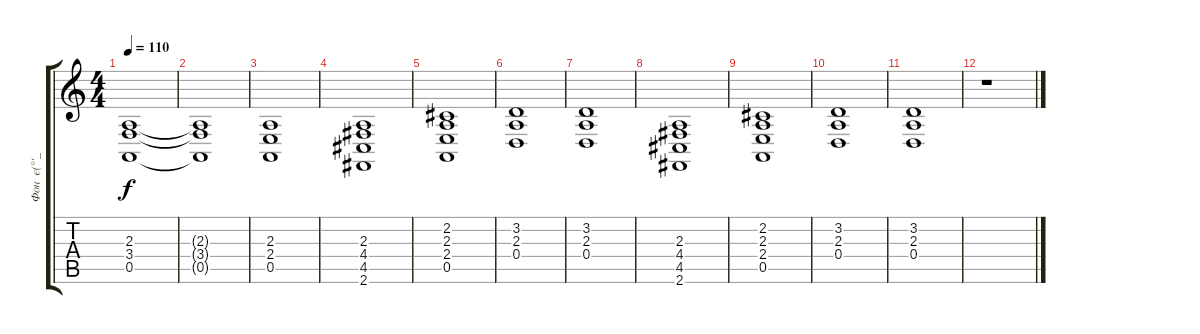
\track ("Фон  є(°‘_’°)э" "Фон  є(°‘_") {instrument whistle}
\staff {score tabs}
\tuning (E4 B3 G3 D3 A2 E2) {hide}
\ts (4 4)
\tempo 110
\clef g2
\ks c
(2.3 3.4 0.5).1{dy f} |
(2.3{t} 3.4{t} 0.5{t}).1 |
(2.3 2.4 0.5).1 |
(2.3 4.4 4.5 2.6).1 |
(2.2 2.3 2.4 0.5).1 |
(3.2 2.3 0.4).1 |
(3.2 2.3 0.4).1 |
(2.3 4.4 4.5 2.6).1 |
(2.2 2.3 2.4 0.5).1 |
(3.2 2.3 0.4).1 |
(3.2 2.3 0.4).1 |
r.1
